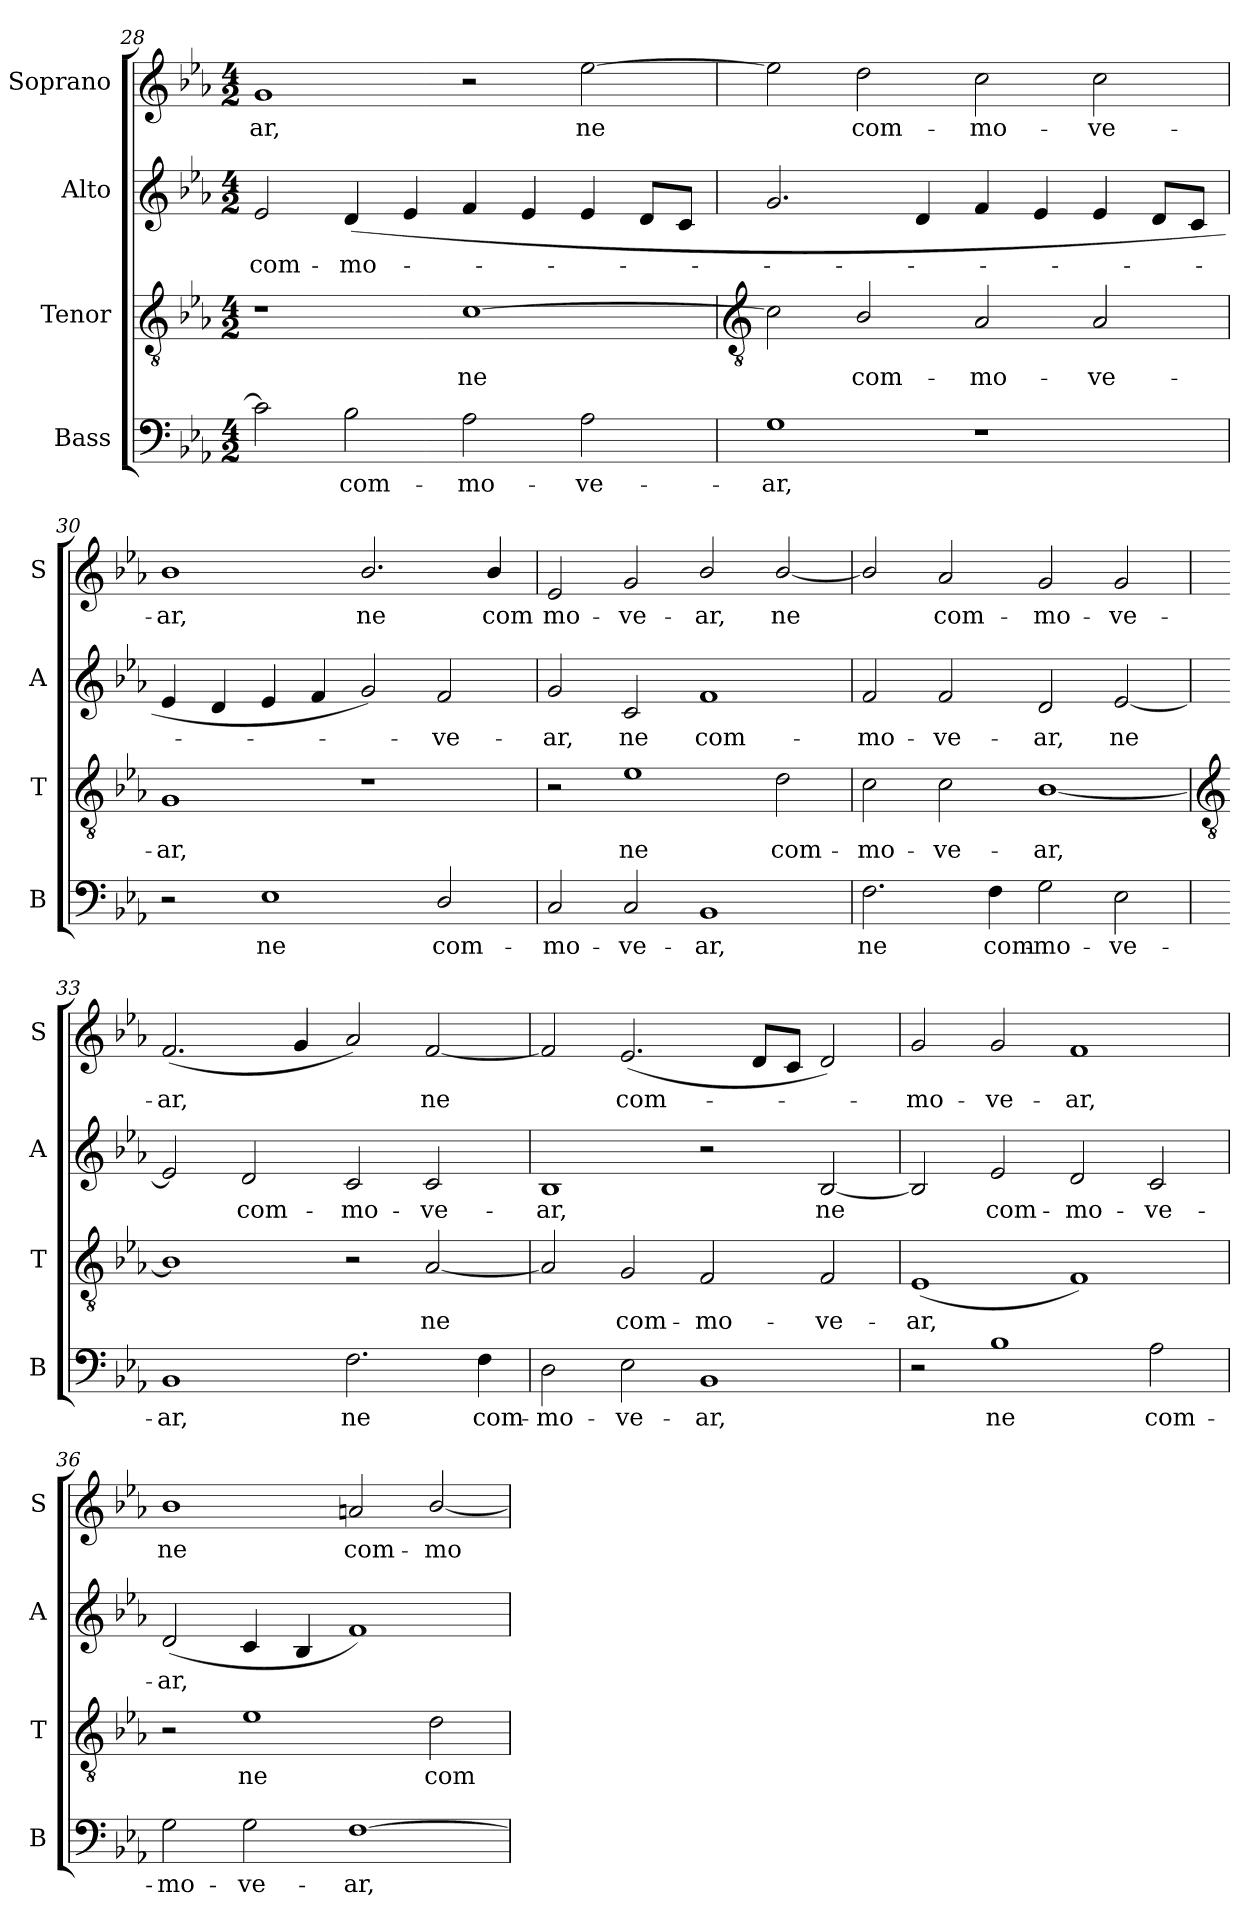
**kern	**text	**kern	**text	**kern	**text	**kern	**text
*part4	*part4	*part3	*part3	*part2	*part2	*part1	*part1
*staff4	*staff4	*staff3	*staff3	*staff2	*staff2	*staff1	*staff1
*I"Bass	*	*I"Tenor	*	*I"Alto	*	*I"Soprano	*
*I'B	*	*I'T	*	*I'A	*	*I'S	*
*clefF4	*	*clefGv2	*	*clefG2	*	*clefG2	*
*k[b-e-a-]	*	*k[b-e-a-]	*	*k[b-e-a-]	*	*k[b-e-a-]	*
*E-:	*	*E-:	*	*E-:	*	*E-:	*
*M4/2	*	*M4/2	*	*M4/2	*	*M4/2	*
=28	=28	=28	=28	=28	=28	=28	=28
!	!	!	!	!	!LO:LY:b	!	!LO:LY:b
2c]	.	1r	.	2e-	com-	1g	-ar,
!	!LO:LY:b	!	!	!	!LO:LY:b	!	!
2B-	com-	.	.	(<4d	-mo-	.	.
.	.	.	.	4e-	.	.	.
!	!LO:LY:b	!	!LO:LY:b	!	!	!	!
2A-	-mo-	[1c	ne	4f	.	2r	.
.	.	.	.	4e-	.	.	.
!	!LO:LY:b	!	!	!	!	!	!LO:LY:b
2A-	-ve-	.	.	4e-	.	[2ee-	ne
.	.	.	.	8dL	.	.	.
.	.	.	.	8cJ	.	.	.
!!LO:LB:g=z
=29	=29	=29	=29	=29	=29	=29	=29
*	*	*clefGv2	*	*	*	*	*
!	!LO:LY:b	!	!	!	!	!	!
1G	-ar,	2c]	.	2.g	.	2ee-]	.
!	!	!	!LO:LY:b	!	!	!	!LO:LY:b
.	.	2B-/	com-	.	.	2dd	com-
.	.	.	.	4d	.	.	.
!	!	!	!LO:LY:b	!	!	!	!LO:LY:b
1r	.	2A-	-mo-	4f	.	2cc	-mo-
.	.	.	.	4e-	.	.	.
!	!	!	!LO:LY:b	!	!	!	!LO:LY:b
.	.	2A-	-ve-	4e-	.	2cc	-ve-
.	.	.	.	8dL	.	.	.
.	.	.	.	8cJ	.	.	.
=30	=30	=30	=30	=30	=30	=30	=30
!	!	!	!LO:LY:b	!	!	!	!LO:LY:b
2r	.	1G	-ar,	4e-	.	1b-	-ar,
.	.	.	.	4d	.	.	.
!	!LO:LY:b	!	!	!	!	!	!
1E-	ne	.	.	4e-	.	.	.
.	.	.	.	4f	.	.	.
!	!	!	!	!	!	!	!LO:LY:b
.	.	1r	.	2g)	.	2.b-/	ne
!	!LO:LY:b	!	!	!	!LO:LY:b	!	!
2D/	com-	.	.	2f	ve-	.	.
!	!	!	!	!	!	!	!LO:LY:b
.	.	.	.	.	.	4b-/	com
=31	=31	=31	=31	=31	=31	=31	=31
!	!LO:LY:b	!	!	!	!LO:LY:b	!	!LO:LY:b
2C	-mo-	2r	.	2g	-ar,	2e-	mo-
!	!LO:LY:b	!	!LO:LY:b	!	!LO:LY:b	!	!LO:LY:b
2C	-ve-	1e-	ne	2c	ne	2g	-ve-
!	!LO:LY:b	!	!	!	!LO:LY:b	!	!LO:LY:b
1BB-	-ar,	.	.	1f	com-	2b-/	-ar,
!	!	!	!LO:LY:b	!	!	!	!LO:LY:b
.	.	2d	com-	.	.	[2b-/	ne
=32	=32	=32	=32	=32	=32	=32	=32
!	!LO:LY:b	!	!LO:LY:b	!	!LO:LY:b	!	!
2.F	ne	2c	-mo-	2f	-mo-	2b-/]	.
!	!	!	!LO:LY:b	!	!LO:LY:b	!	!LO:LY:b
.	.	2c	-ve-	2f	-ve-	2a-	com-
!	!LO:LY:b	!	!	!	!	!	!
4F	com-	.	.	.	.	.	.
!	!LO:LY:b	!	!LO:LY:b	!	!LO:LY:b	!	!LO:LY:b
2G	-mo-	[1B-/	-ar,	2d	-ar,	2g	-mo-
!	!LO:LY:b	!	!	!	!LO:LY:b	!	!LO:LY:b
2E-	-ve-	.	.	[2e-	ne	2g	-ve-
!!LO:LB:g=z
=33	=33	=33	=33	=33	=33	=33	=33
*	*	*clefGv2	*	*	*	*	*
!	!LO:LY:b	!	!	!	!	!	!LO:LY:b
1BB-	-ar,	1B-/]	.	2e-]	.	(<2.f	-ar,
!	!	!	!	!	!LO:LY:b	!	!
.	.	.	.	2d	com-	.	.
.	.	.	.	.	.	4g	.
!	!LO:LY:b	!	!	!	!LO:LY:b	!	!
2.F	ne	2r	.	2c	-mo-	2a-)	.
!	!	!	!LO:LY:b	!	!LO:LY:b	!	!LO:LY:b
.	.	[2A-	ne	2c	-ve-	[2f	ne
!	!LO:LY:b	!	!	!	!	!	!
4F	com-	.	.	.	.	.	.
=34	=34	=34	=34	=34	=34	=34	=34
!	!LO:LY:b	!	!	!	!LO:LY:b	!	!
2D	-mo-	2A-]	.	1B-	-ar,	2f]	.
!	!LO:LY:b	!	!LO:LY:b	!	!	!	!LO:LY:b
2E-	-ve-	2G	com-	.	.	(<2.e-	com-
!	!LO:LY:b	!	!LO:LY:b	!	!	!	!
1BB-	-ar,	2F	-mo-	2r	.	.	.
.	.	.	.	.	.	8dL	.
.	.	.	.	.	.	8cJ	.
!	!	!	!LO:LY:b	!	!LO:LY:b	!	!
.	.	2F	-ve-	[2B-	ne	2d)	.
=35	=35	=35	=35	=35	=35	=35	=35
!	!	!	!LO:LY:b	!	!	!	!LO:LY:b
2r	.	(<1E-	-ar,	2B-]	.	2g	mo-
!	!LO:LY:b	!	!	!	!LO:LY:b	!	!LO:LY:b
1B-	ne	.	.	2e-	com-	2g	-ve-
!	!	!	!	!	!LO:LY:b	!	!LO:LY:b
.	.	1F)	.	2d	-mo-	1f	-ar,
!	!LO:LY:b	!	!	!	!LO:LY:b	!	!
2A-	com-	.	.	2c	-ve-	.	.
=36	=36	=36	=36	=36	=36	=36	=36
!	!LO:LY:b	!	!	!	!LO:LY:b	!	!LO:LY:b
2G	-mo-	2r	.	(<2d	-ar,	1b-	ne
!	!LO:LY:b	!	!LO:LY:b	!	!	!	!
2G	-ve-	1e-	ne	4c	.	.	.
.	.	.	.	4B-	.	.	.
!	!LO:LY:b	!	!	!	!	!	!LO:LY:b
[1F	-ar,	.	.	1f)	.	2an	com-
!	!	!	!LO:LY:b	!	!	!	!LO:LY:b
.	.	2d	com-	.	.	[2b-/	-mo-
=	=	=	=	=	=	=	=
*-	*-	*-	*-	*-	*-	*-	*-
